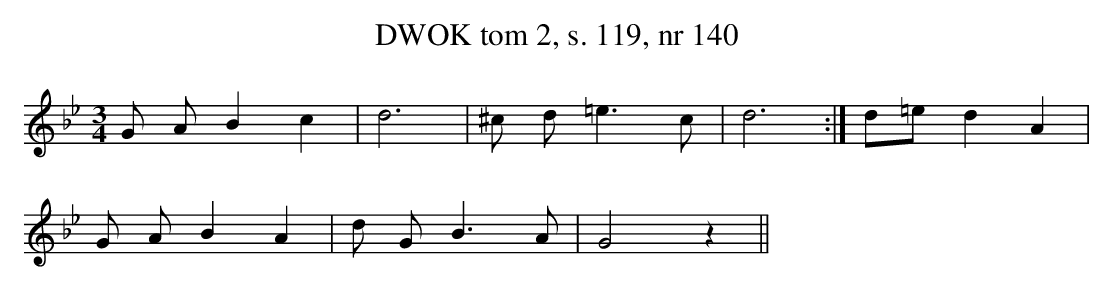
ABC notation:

X:1
T: DWOK tom 2, s. 119, nr 140
L: 1/16
M: 3/4
K: Bb
G2 A2 B4 c4 |\
d12 |\
^c2 d2 =e6 c2 |\
d12 :| d2=e2 d4 A4 |
G2 A2 B4 A4 |\
d2 G2 B6 A2 |\
G8 z4 ||
